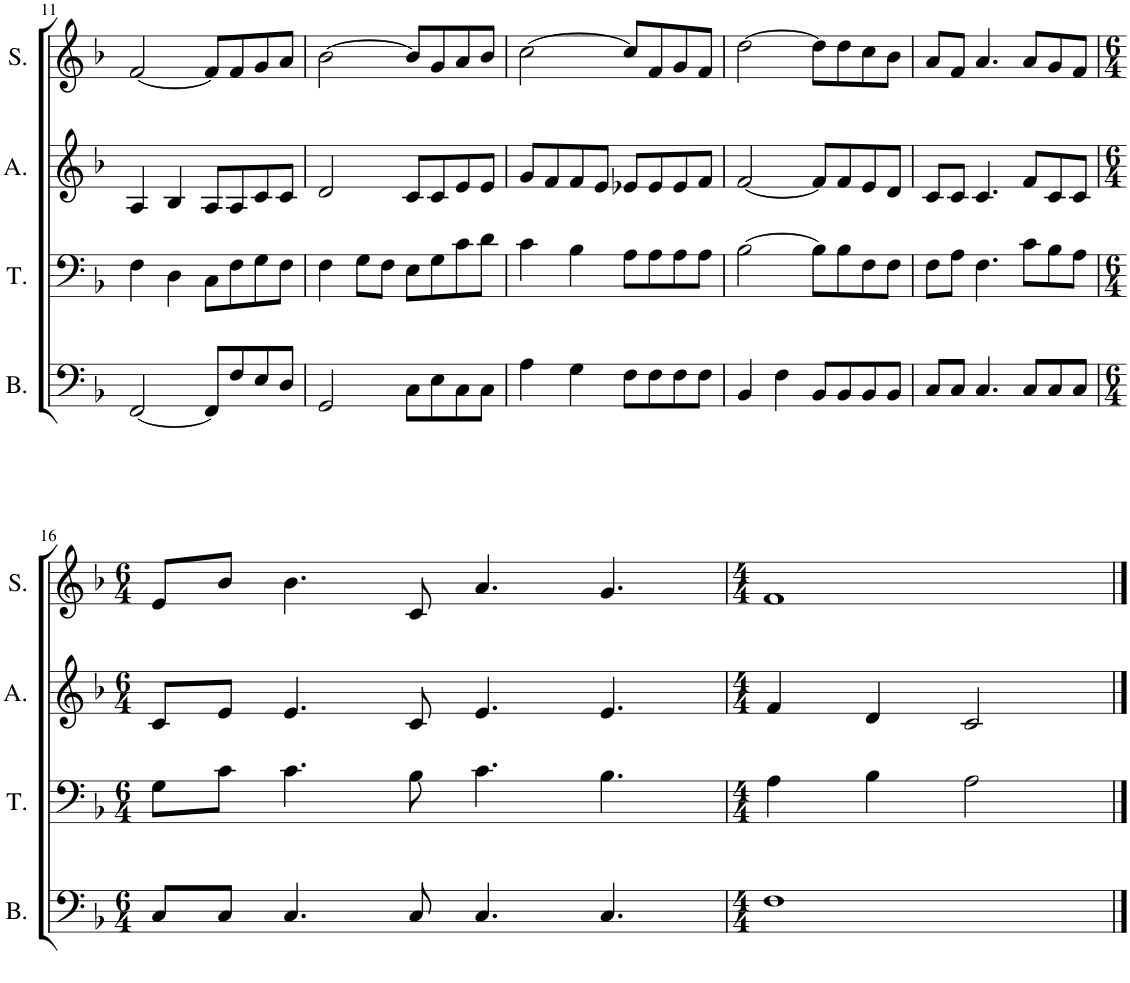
**kern	**kern	**kern	**kern
*part4	*part3	*part2	*part1
*staff4	*staff3	*staff2	*staff1
*I"Bass	*I"Tenor	*I"Alto	*I"Soprano
*I'B.	*I'T.	*I'A.	*I'S.
!!LO:PB:g=z
*clefF4	*clefF4	*clefG2	*clefG2
*k[b-]	*k[b-]	*k[b-]	*k[b-]
*M4/4	*M4/4	*M4/4	*M4/4
=11	=11	=11	=11
[2FF/	4F\	4A/	[2f/
.	4D\	4B-/	.
8FF/L]	8C\L	8A/L	8f/L]
8F/	8F\	8A/	8f/
8E/	8G\	8c/	8g/
8D/J	8F\J	8c/J	8a/J
=12	=12	=12	=12
2GG/	4F\	2d/	[2b-\
.	8G\L	.	.
.	8F\J	.	.
8C\L	8E\L	8c/L	8b-/L]
8E\	8G\	8c/	8g/
8C\	8c\	8e/	8a/
8C\J	8d\J	8e/J	8b-/J
=13	=13	=13	=13
4A\	4c\	8g/L	[2cc\
.	.	8f/	.
4G\	4B-\	8f/	.
.	.	8e/J	.
8F\L	8A\L	8e-X/L	8cc/L]
8F\	8A\	8e-/	8f/
8F\	8A\	8e-/	8g/
8F\J	8A\J	8f/J	8f/J
=14	=14	=14	=14
4BB-/	[2B-\	[2f/	[2dd\
4F\	.	.	.
8BB-/L	8B-\L]	8f/L]	8dd\L]
8BB-/	8B-\	8f/	8dd\
8BB-/	8F\	8e/	8cc\
8BB-/J	8F\J	8d/J	8b-\J
=15	=15	=15	=15
8C/L	8F\L	8c/L	8a/L
8C/J	8A\J	8c/J	8f/J
4.C/	4.F\	4.c/	4.a/
8C/L	8c\L	8f/L	8a/L
8C/	8B-\	8c/	8g/
8C/J	8A\J	8c/J	8f/J
!!LO:LB:g=z
=16	=16	=16	=16
*M6/4	*M6/4	*M6/4	*M6/4
8C/L	8G\L	8c/L	8e/L
8C/J	8c\J	8e/J	8b-/J
4.C/	4.c\	4.e/	4.b-\
8C/	8B-\	8c/	8c/
4.C/	4.c\	4.e/	4.a/
4.C/	4.B-\	4.e/	4.g/
=17	=17	=17	=17
*M4/4	*M4/4	*M4/4	*M4/4
1F	4A\	4f/	1f
.	4B-\	4d/	.
.	2A\	2c/	.
==	==	==	==
*-	*-	*-	*-
